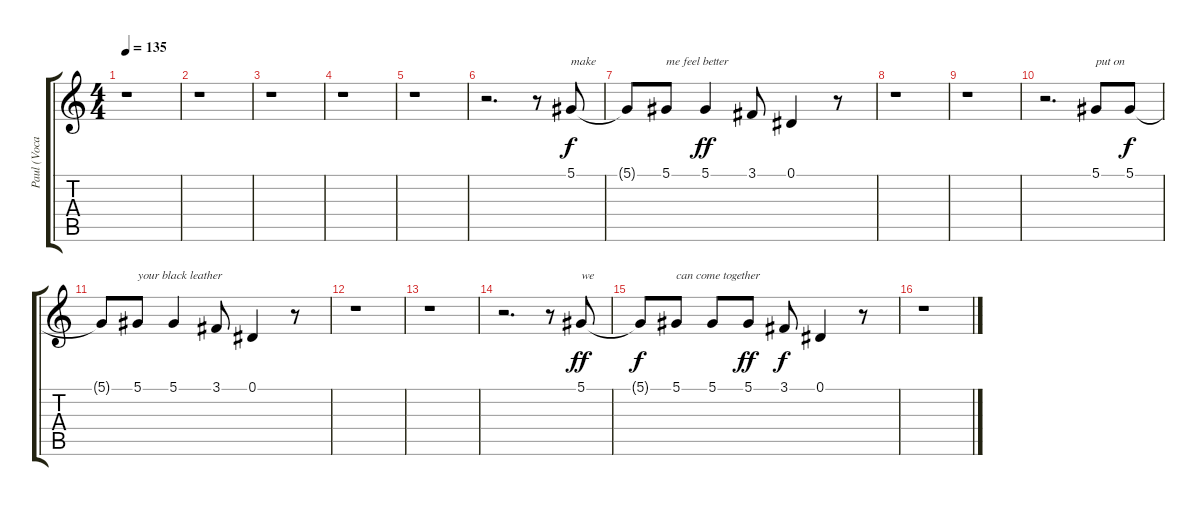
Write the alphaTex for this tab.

\track ("Paul (Vocals)" "Paul (Voca") {instrument lead2sawtooth}
\staff {score tabs}
\tuning (Eb4 Bb3 Gb3 Db3 Ab2 Eb2) {hide}
\ts (4 4)
\tempo 135
\clef g2
\ks c
r.1{dy f} |
r.1 |
r.1 |
r.1 |
r.1 |
r.2{d} r.8 5.1.8{txt "make"} |
5.1{t}.8 5.1.8{txt "me feel better"} 5.1.4{dy ff} 3.1.8 0.1.4 r.8 |
r.1 |
r.1 |
r.2{d} 5.1.8{txt "put on"} 5.1.8{dy f} |
5.1{t}.8 5.1.8{txt "your black leather"} 5.1.4 3.1.8 0.1.4 r.8 |
r.1 |
r.1 |
r.2{d} r.8 5.1.8{txt "we" dy ff} |
5.1{t}.8{dy f} 5.1.8{txt "can come together"} 5.1.8 5.1.8{dy ff} 3.1.8{dy f} 0.1.4 r.8 |
r.1
